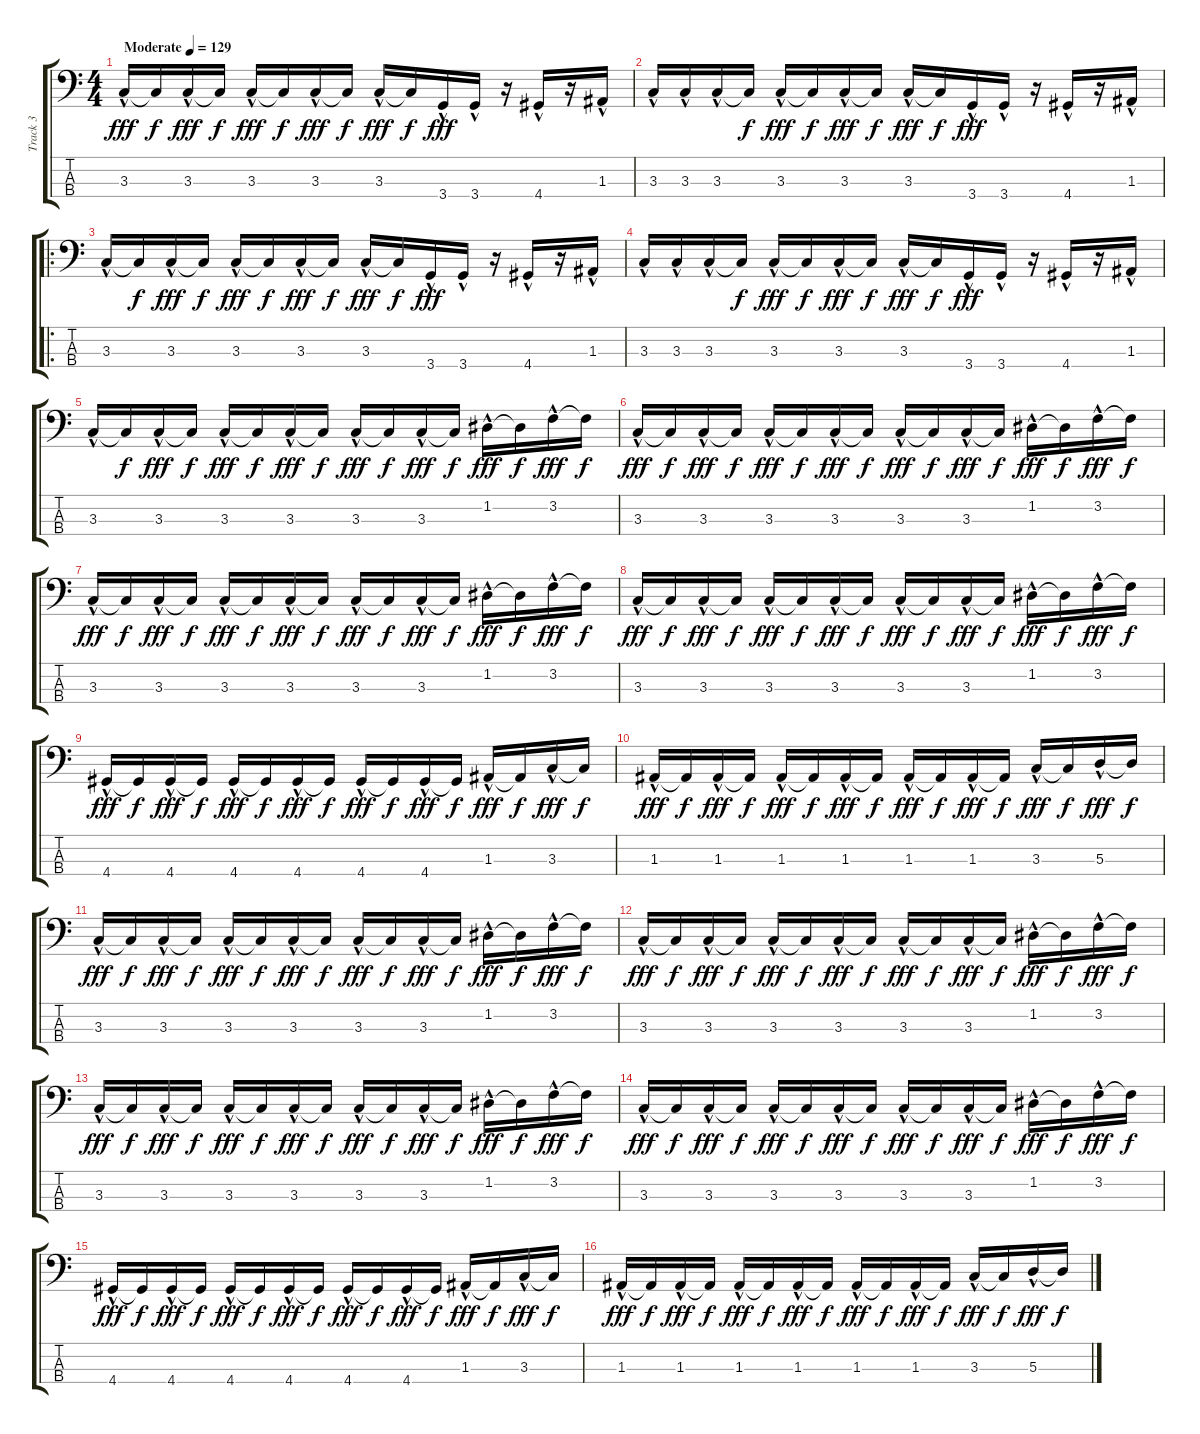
\track ("Track 3" "Track 3") {instrument electricbasspick bank 255}
\staff {score tabs}
\tuning (G2 D2 A1 E1) {hide}
\ts (4 4)
\tempo (129 "Moderate")
\clef f4
\ks c
3.3{hac}.16{dy fff instrument electricbasspick} 3.3{t}.16{dy f} 3.3{hac}.16{dy fff} 3.3{t}.16{dy f} 3.3{hac}.16{dy fff} 3.3{t}.16{dy f} 3.3{hac}.16{dy fff} 3.3{t}.16{dy f} 3.3{hac}.16{dy fff} 3.3{t}.16{dy f} 3.4{hac}.16{dy fff} 3.4{hac}.16 r.16 4.4{hac}.16 r.16 1.3{hac}.16 |
3.3{hac}.16 3.3{hac}.16 3.3{hac}.16 3.3{t}.16{dy f} 3.3{hac}.16{dy fff} 3.3{t}.16{dy f} 3.3{hac}.16{dy fff} 3.3{t}.16{dy f} 3.3{hac}.16{dy fff} 3.3{t}.16{dy f} 3.4{hac}.16{dy fff} 3.4{hac}.16 r.16 4.4{hac}.16 r.16 1.3{hac}.16 |
\ro
3.3{hac}.16 3.3{t}.16{dy f} 3.3{hac}.16{dy fff} 3.3{t}.16{dy f} 3.3{hac}.16{dy fff} 3.3{t}.16{dy f} 3.3{hac}.16{dy fff} 3.3{t}.16{dy f} 3.3{hac}.16{dy fff} 3.3{t}.16{dy f} 3.4{hac}.16{dy fff} 3.4{hac}.16 r.16 4.4{hac}.16 r.16 1.3{hac}.16 |
3.3{hac}.16 3.3{hac}.16 3.3{hac}.16 3.3{t}.16{dy f} 3.3{hac}.16{dy fff} 3.3{t}.16{dy f} 3.3{hac}.16{dy fff} 3.3{t}.16{dy f} 3.3{hac}.16{dy fff} 3.3{t}.16{dy f} 3.4{hac}.16{dy fff} 3.4{hac}.16 r.16 4.4{hac}.16 r.16 1.3{hac}.16 |
3.3{hac}.16 3.3{t}.16{dy f} 3.3{hac}.16{dy fff} 3.3{t}.16{dy f} 3.3{hac}.16{dy fff} 3.3{t}.16{dy f} 3.3{hac}.16{dy fff} 3.3{t}.16{dy f} 3.3{hac}.16{dy fff} 3.3{t}.16{dy f} 3.3{hac}.16{dy fff} 3.3{t}.16{dy f} 1.2{hac}.16{dy fff} 1.2{t}.16{dy f} 3.2{hac}.16{dy fff} 3.2{t}.16{dy f} |
3.3{hac}.16{dy fff} 3.3{t}.16{dy f} 3.3{hac}.16{dy fff} 3.3{t}.16{dy f} 3.3{hac}.16{dy fff} 3.3{t}.16{dy f} 3.3{hac}.16{dy fff} 3.3{t}.16{dy f} 3.3{hac}.16{dy fff} 3.3{t}.16{dy f} 3.3{hac}.16{dy fff} 3.3{t}.16{dy f} 1.2{hac}.16{dy fff} 1.2{t}.16{dy f} 3.2{hac}.16{dy fff} 3.2{t}.16{dy f} |
3.3{hac}.16{dy fff} 3.3{t}.16{dy f} 3.3{hac}.16{dy fff} 3.3{t}.16{dy f} 3.3{hac}.16{dy fff} 3.3{t}.16{dy f} 3.3{hac}.16{dy fff} 3.3{t}.16{dy f} 3.3{hac}.16{dy fff} 3.3{t}.16{dy f} 3.3{hac}.16{dy fff} 3.3{t}.16{dy f} 1.2{hac}.16{dy fff} 1.2{t}.16{dy f} 3.2{hac}.16{dy fff} 3.2{t}.16{dy f} |
3.3{hac}.16{dy fff} 3.3{t}.16{dy f} 3.3{hac}.16{dy fff} 3.3{t}.16{dy f} 3.3{hac}.16{dy fff} 3.3{t}.16{dy f} 3.3{hac}.16{dy fff} 3.3{t}.16{dy f} 3.3{hac}.16{dy fff} 3.3{t}.16{dy f} 3.3{hac}.16{dy fff} 3.3{t}.16{dy f} 1.2{hac}.16{dy fff} 1.2{t}.16{dy f} 3.2{hac}.16{dy fff} 3.2{t}.16{dy f} |
4.4{hac}.16{dy fff} 4.4{t}.16{dy f} 4.4{hac}.16{dy fff} 4.4{t}.16{dy f} 4.4{hac}.16{dy fff} 4.4{t}.16{dy f} 4.4{hac}.16{dy fff} 4.4{t}.16{dy f} 4.4{hac}.16{dy fff} 4.4{t}.16{dy f} 4.4{hac}.16{dy fff} 4.4{t}.16{dy f} 1.3{hac}.16{dy fff} 1.3{t}.16{dy f} 3.3{hac}.16{dy fff} 3.3{t}.16{dy f} |
1.3{hac}.16{dy fff} 1.3{t}.16{dy f} 1.3{hac}.16{dy fff} 1.3{t}.16{dy f} 1.3{hac}.16{dy fff} 1.3{t}.16{dy f} 1.3{hac}.16{dy fff} 1.3{t}.16{dy f} 1.3{hac}.16{dy fff} 1.3{t}.16{dy f} 1.3{hac}.16{dy fff} 1.3{t}.16{dy f} 3.3{hac}.16{dy fff} 3.3{t}.16{dy f} 5.3{hac}.16{dy fff} 5.3{t}.16{dy f} |
3.3{hac}.16{dy fff} 3.3{t}.16{dy f} 3.3{hac}.16{dy fff} 3.3{t}.16{dy f} 3.3{hac}.16{dy fff} 3.3{t}.16{dy f} 3.3{hac}.16{dy fff} 3.3{t}.16{dy f} 3.3{hac}.16{dy fff} 3.3{t}.16{dy f} 3.3{hac}.16{dy fff} 3.3{t}.16{dy f} 1.2{hac}.16{dy fff} 1.2{t}.16{dy f} 3.2{hac}.16{dy fff} 3.2{t}.16{dy f} |
3.3{hac}.16{dy fff} 3.3{t}.16{dy f} 3.3{hac}.16{dy fff} 3.3{t}.16{dy f} 3.3{hac}.16{dy fff} 3.3{t}.16{dy f} 3.3{hac}.16{dy fff} 3.3{t}.16{dy f} 3.3{hac}.16{dy fff} 3.3{t}.16{dy f} 3.3{hac}.16{dy fff} 3.3{t}.16{dy f} 1.2{hac}.16{dy fff} 1.2{t}.16{dy f} 3.2{hac}.16{dy fff} 3.2{t}.16{dy f} |
3.3{hac}.16{dy fff} 3.3{t}.16{dy f} 3.3{hac}.16{dy fff} 3.3{t}.16{dy f} 3.3{hac}.16{dy fff} 3.3{t}.16{dy f} 3.3{hac}.16{dy fff} 3.3{t}.16{dy f} 3.3{hac}.16{dy fff} 3.3{t}.16{dy f} 3.3{hac}.16{dy fff} 3.3{t}.16{dy f} 1.2{hac}.16{dy fff} 1.2{t}.16{dy f} 3.2{hac}.16{dy fff} 3.2{t}.16{dy f} |
3.3{hac}.16{dy fff} 3.3{t}.16{dy f} 3.3{hac}.16{dy fff} 3.3{t}.16{dy f} 3.3{hac}.16{dy fff} 3.3{t}.16{dy f} 3.3{hac}.16{dy fff} 3.3{t}.16{dy f} 3.3{hac}.16{dy fff} 3.3{t}.16{dy f} 3.3{hac}.16{dy fff} 3.3{t}.16{dy f} 1.2{hac}.16{dy fff} 1.2{t}.16{dy f} 3.2{hac}.16{dy fff} 3.2{t}.16{dy f} |
4.4{hac}.16{dy fff} 4.4{t}.16{dy f} 4.4{hac}.16{dy fff} 4.4{t}.16{dy f} 4.4{hac}.16{dy fff} 4.4{t}.16{dy f} 4.4{hac}.16{dy fff} 4.4{t}.16{dy f} 4.4{hac}.16{dy fff} 4.4{t}.16{dy f} 4.4{hac}.16{dy fff} 4.4{t}.16{dy f} 1.3{hac}.16{dy fff} 1.3{t}.16{dy f} 3.3{hac}.16{dy fff} 3.3{t}.16{dy f} |
1.3{hac}.16{dy fff} 1.3{t}.16{dy f} 1.3{hac}.16{dy fff} 1.3{t}.16{dy f} 1.3{hac}.16{dy fff} 1.3{t}.16{dy f} 1.3{hac}.16{dy fff} 1.3{t}.16{dy f} 1.3{hac}.16{dy fff} 1.3{t}.16{dy f} 1.3{hac}.16{dy fff} 1.3{t}.16{dy f} 3.3{hac}.16{dy fff} 3.3{t}.16{dy f} 5.3{hac}.16{dy fff} 5.3{t}.16{dy f}
